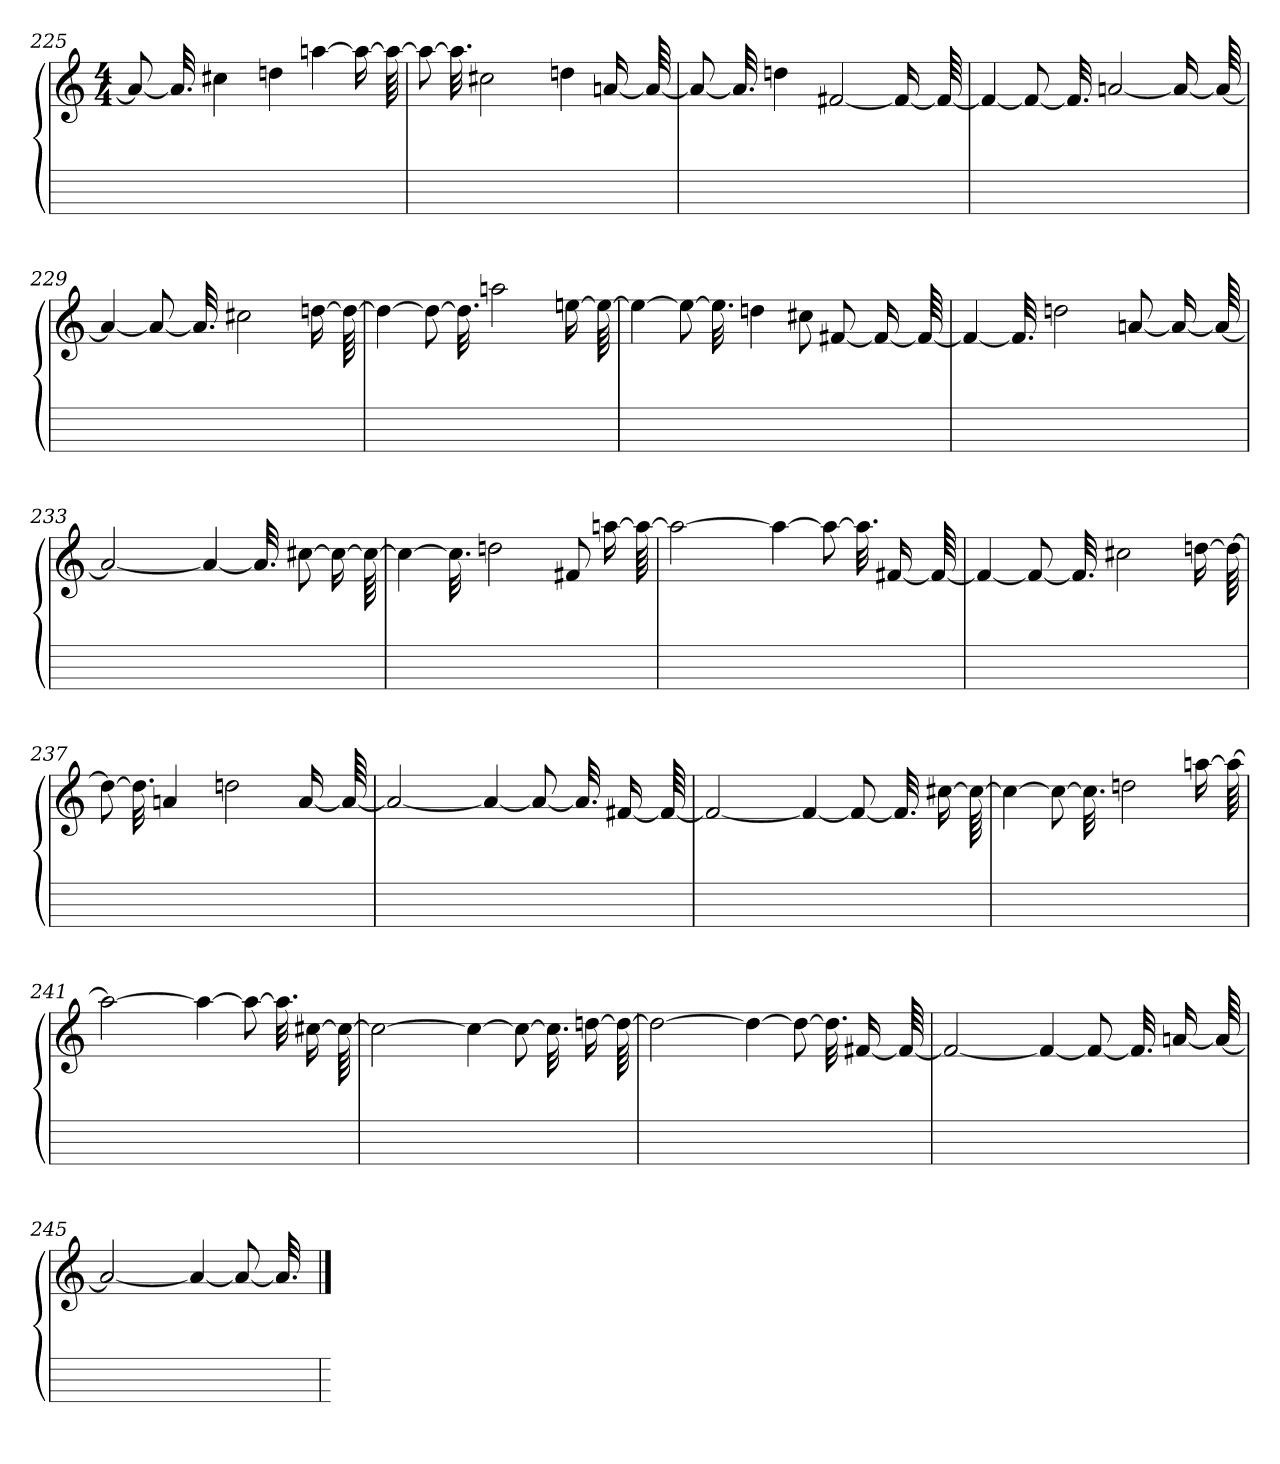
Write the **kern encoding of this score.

**kern	**kern
*part2	*part1
*staff2	*staff1
*	*clefG2
*	*M4/4
=225	=225
4ryy	8a_
.	32.a]
.	4cc#X
2.ryy	.
.	4ddn
.	[4aan
.	16aa_
.	64aa_
=226	=226
4ryy	8aa_
.	32.aa]
.	2cc#X
2.ryy	.
.	4ddn
.	[16an
.	64a_
=227	=227
4ryy	8a_
.	32.a]
.	4ddn
2.ryy	.
.	[2f#X
.	16f#_
.	64f#_
=228	=228
4ryy	4f#_
2.ryy	8f#_
.	32.f#]
.	[2an
.	16a_
.	64a_
=229	=229
4ryy	4a_
2.ryy	8a_
.	32.a]
.	2cc#X
.	[16ddn
.	64dd_
=230	=230
4ryy	4dd_
2.ryy	8dd_
.	32.dd]
.	2aan
.	[16een
.	64ee_
=231	=231
4ryy	4ee_
2.ryy	8ee_
.	32.ee]
.	4ddn
.	8cc#X
.	[8f#X
.	16f#_
.	64f#_
=232	=232
4ryy	4f#_
2.ryy	32.f#]
.	2ddn
.	[8an
.	16a_
.	64a_
=233	=233
4ryy	2a_
2.ryy	.
.	4a_
.	32.a]
.	[8cc#X
.	16cc#_
.	64cc#_
=234	=234
4ryy	4cc#_
2.ryy	32.cc#]
.	2ddn
.	8f#X
.	[16aan
.	64aa_
=235	=235
4ryy	2aa_
2.ryy	.
.	4aa_
.	8aa_
.	32.aa]
.	[16f#X
.	64f#_
=236	=236
4ryy	4f#_
2.ryy	8f#_
.	32.f#]
.	2cc#X
.	[16ddn
.	64dd_
=237	=237
4ryy	8dd_
.	32.dd]
.	4an
2.ryy	.
.	2ddn
.	[16a
.	64a_
=238	=238
4ryy	2a_
2.ryy	.
.	4a_
.	8a_
.	32.a]
.	[16f#X
.	64f#_
=239	=239
4ryy	2f#_
2.ryy	.
.	4f#_
.	8f#_
.	32.f#]
.	[16cc#X
.	64cc#_
=240	=240
4ryy	4cc#_
2.ryy	8cc#_
.	32.cc#]
.	2ddn
.	[16aan
.	64aa_
=241	=241
4ryy	2aa_
2.ryy	.
.	4aa_
.	8aa_
.	32.aa]
.	[16cc#X
.	64cc#_
=242	=242
4ryy	2cc#_
2.ryy	.
.	4cc#_
.	8cc#_
.	32.cc#]
.	[16ddn
.	64dd_
=243	=243
4ryy	2dd_
2.ryy	.
.	4dd_
.	8dd_
.	32.dd]
.	[16f#X
.	64f#_
=244	=244
4ryy	2f#_
2.ryy	.
.	4f#_
.	8f#_
.	32.f#]
.	[16an
.	64a_
=245	=245
4ryy	2a_
2.ryy	.
.	4a_
.	8a_
.	32.a]
.	16ryy
.	64ryy
=	==
*-	*-
